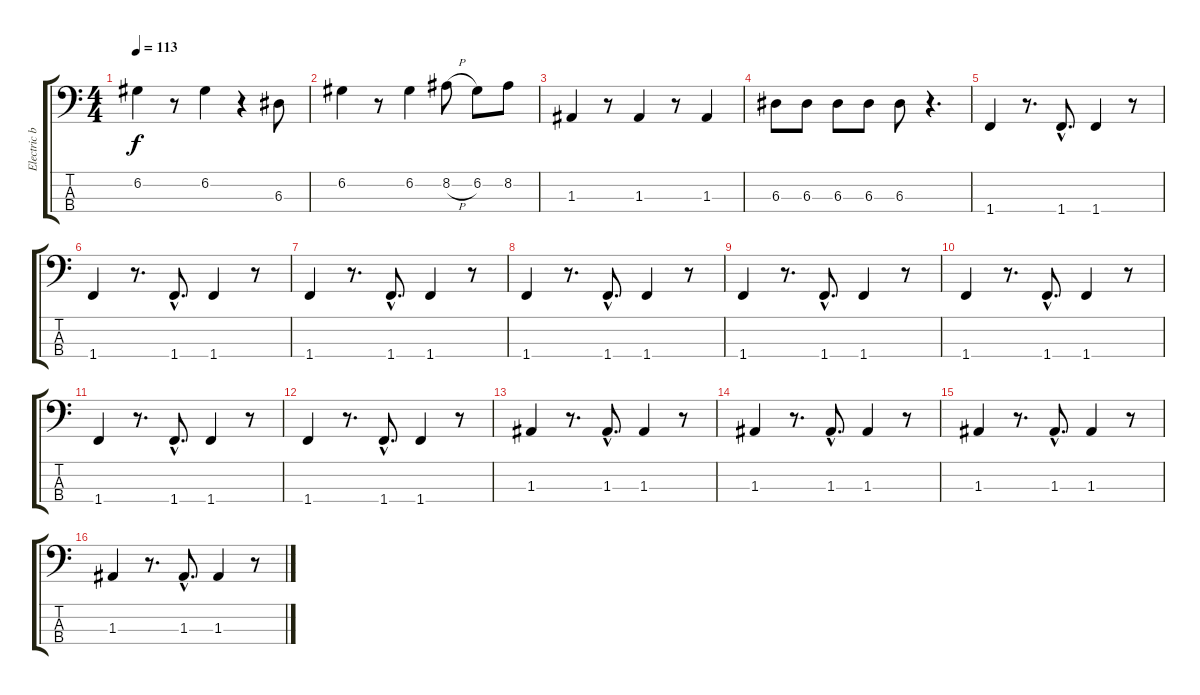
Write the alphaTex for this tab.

\track ("Electric bass" "Electric b") {instrument electricbassfinger}
\staff {score tabs}
\tuning (G2 D2 A1 E1) {hide}
\ts (4 4)
\tempo 113
\clef f4
\ks c
6.2.4{dy f} r.8 6.2.4 r.4 6.3.8 |
6.2.4 r.8 6.2.4 8.2{h}.8 6.2.8 8.2.8 |
1.3.4 r.8 1.3.4 r.8 1.3.4 |
6.3.8 6.3.8 6.3.8 6.3.8 6.3.8 r.4{d} |
1.4.4 r.8{d} 1.4{hac}.8{d} 1.4.4 r.8 |
1.4.4 r.8{d} 1.4{hac}.8{d} 1.4.4 r.8 |
1.4.4 r.8{d} 1.4{hac}.8{d} 1.4.4 r.8 |
1.4.4 r.8{d} 1.4{hac}.8{d} 1.4.4 r.8 |
1.4.4 r.8{d} 1.4{hac}.8{d} 1.4.4 r.8 |
1.4.4 r.8{d} 1.4{hac}.8{d} 1.4.4 r.8 |
1.4.4 r.8{d} 1.4{hac}.8{d} 1.4.4 r.8 |
1.4.4 r.8{d} 1.4{hac}.8{d} 1.4.4 r.8 |
1.3.4 r.8{d} 1.3{hac}.8{d} 1.3.4 r.8 |
1.3.4 r.8{d} 1.3{hac}.8{d} 1.3.4 r.8 |
1.3.4 r.8{d} 1.3{hac}.8{d} 1.3.4 r.8 |
1.3.4 r.8{d} 1.3{hac}.8{d} 1.3.4 r.8
